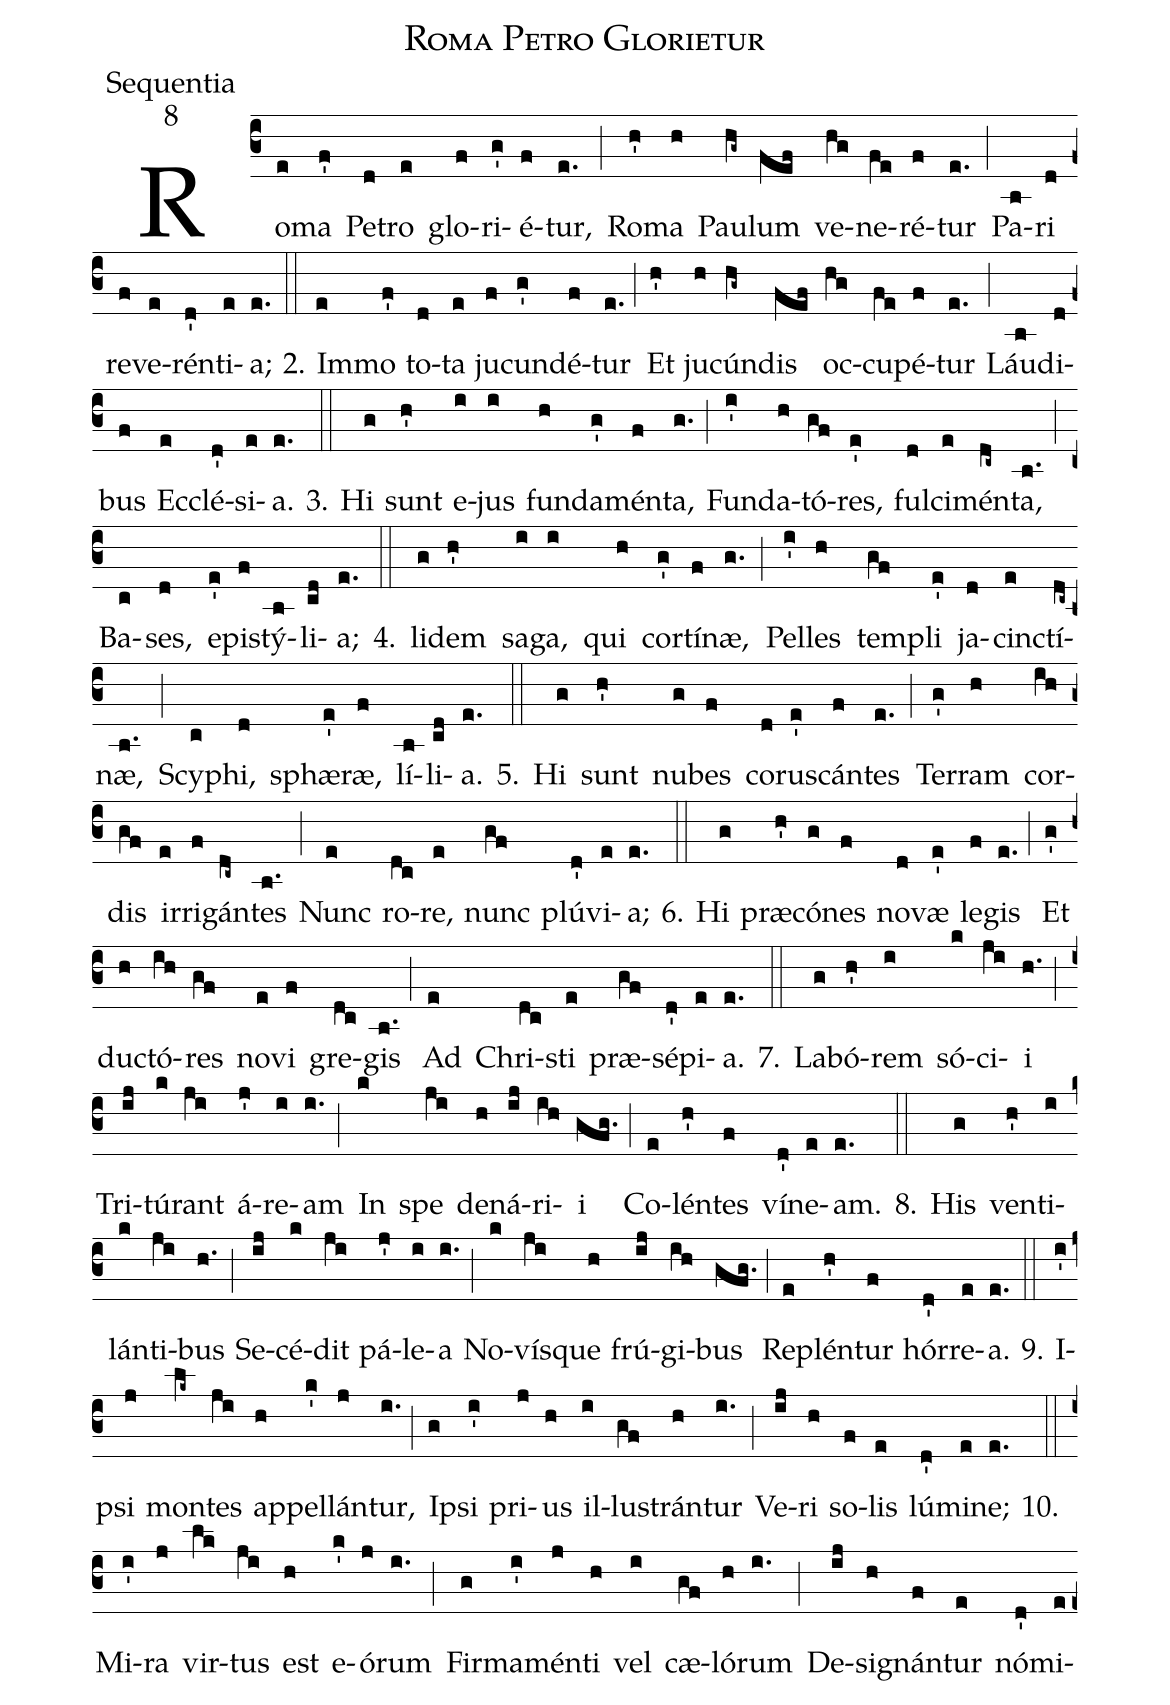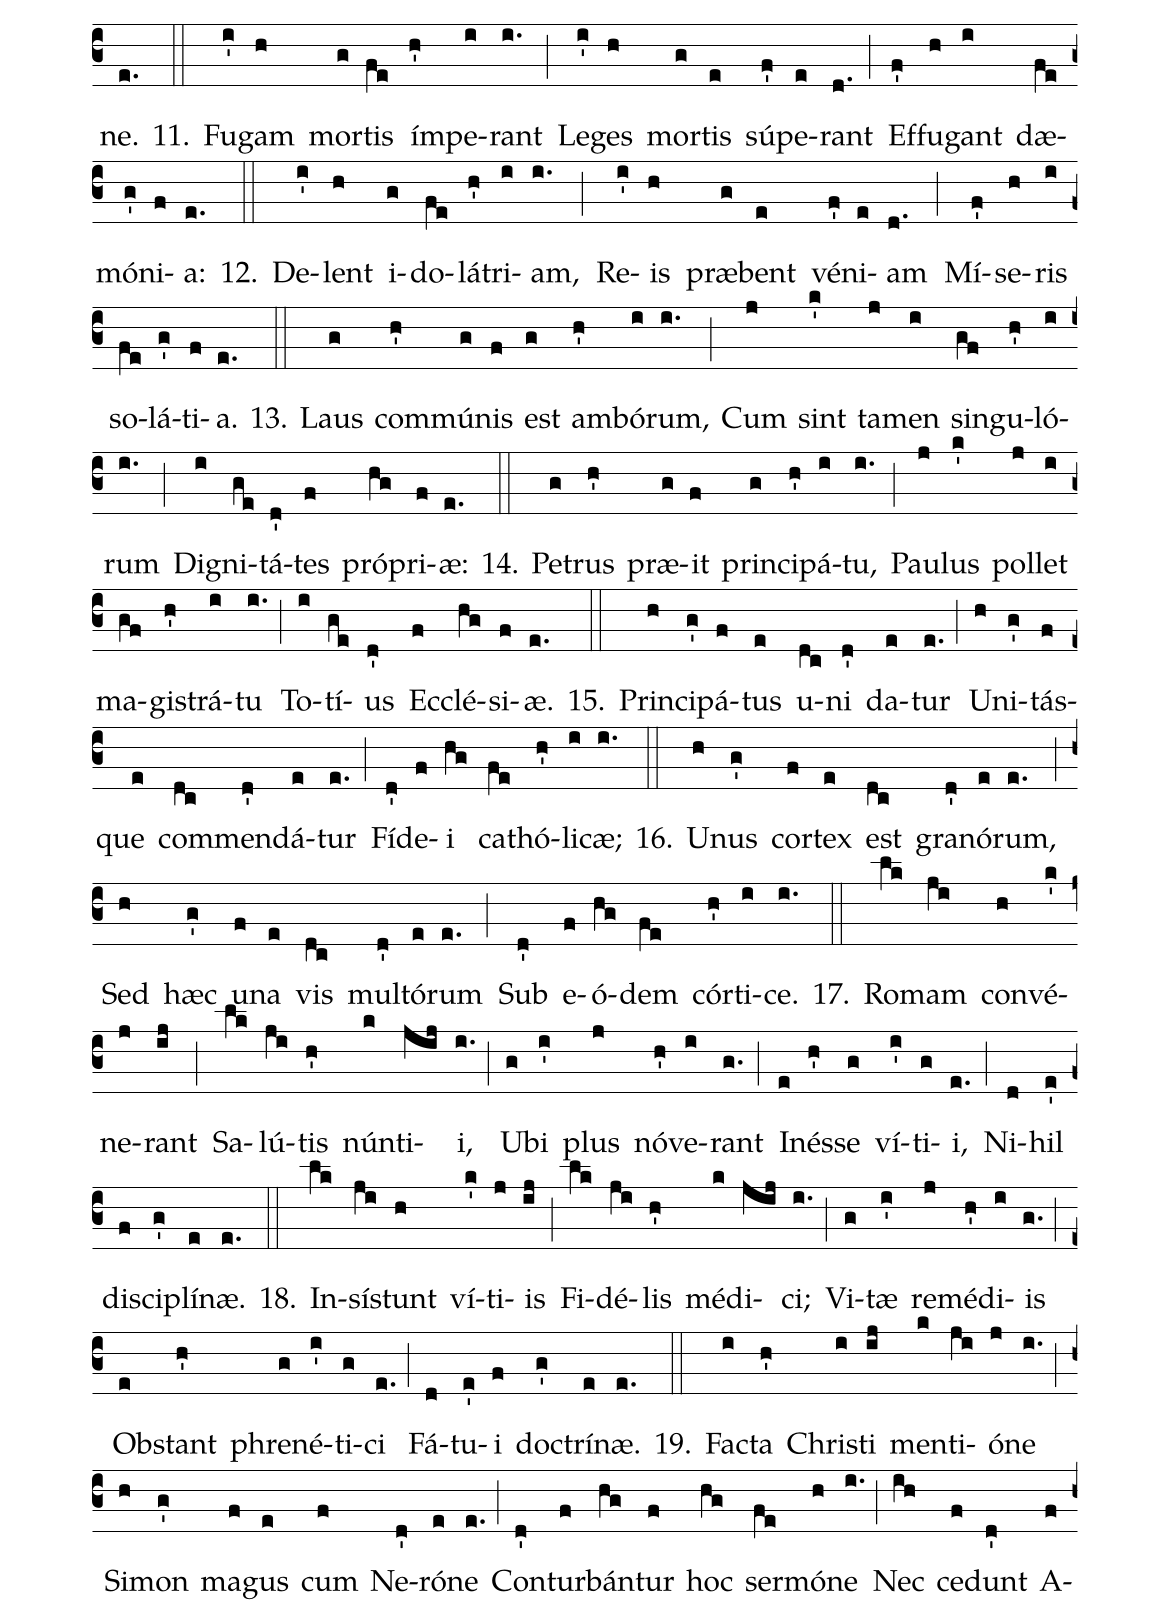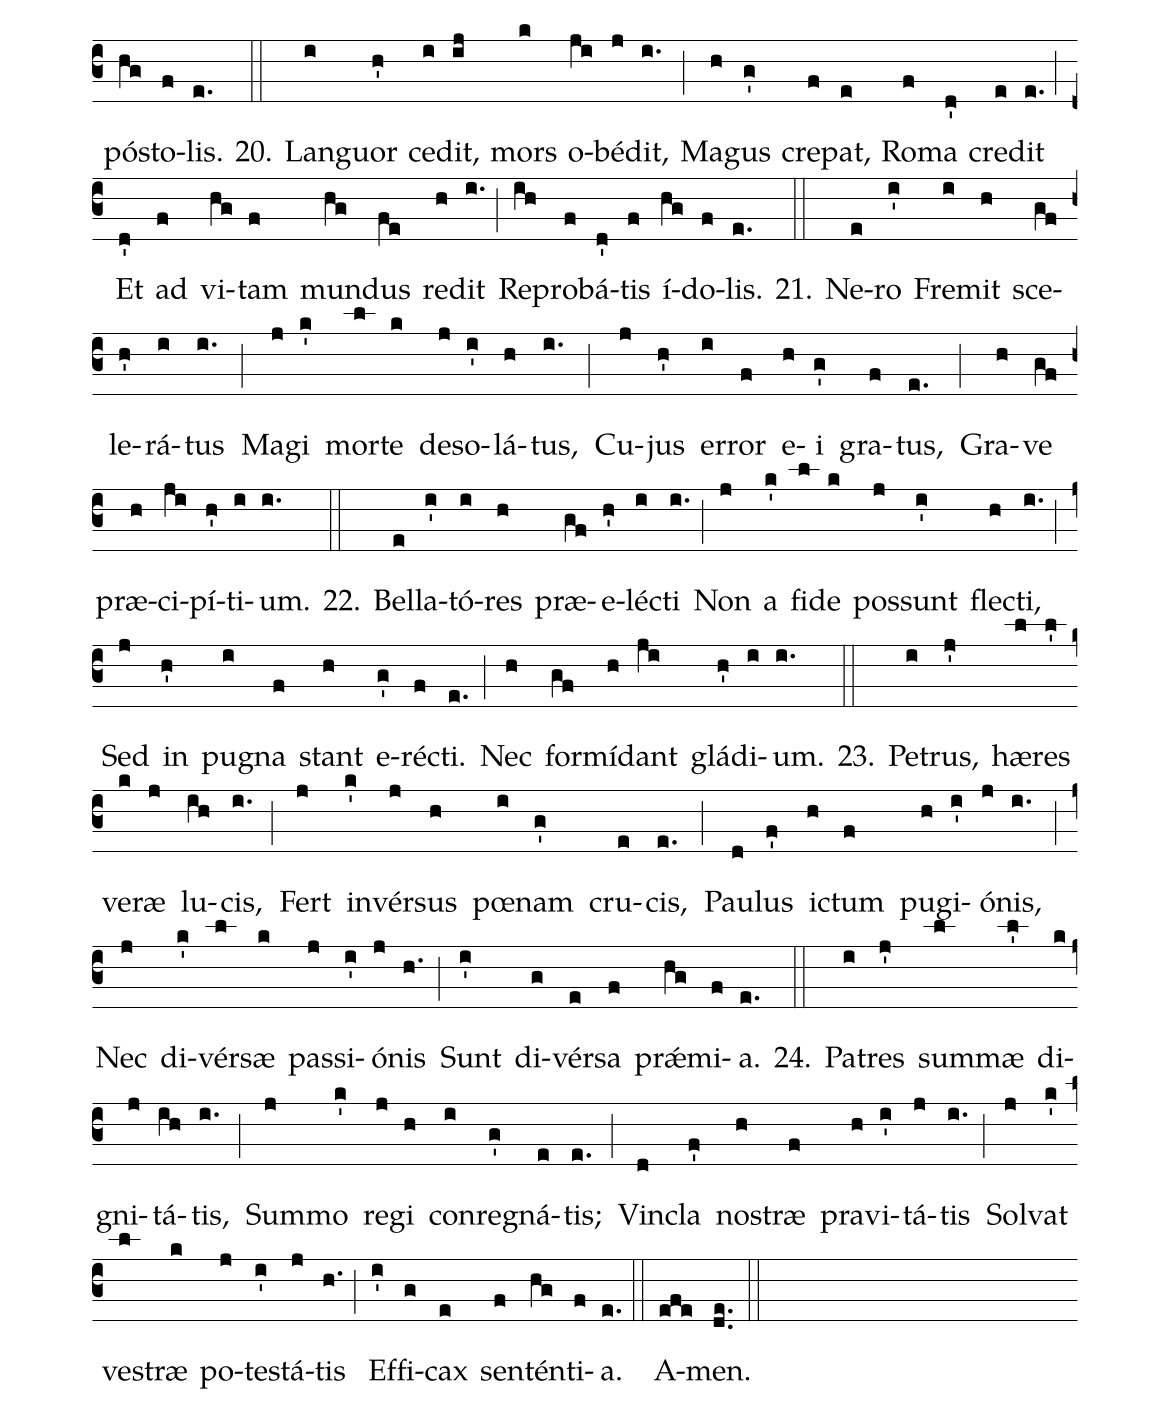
name:Roma Petro Glorietur;
office-part:Sequentia;
mode:8;
%%
(c3) Ro(e)ma(f') Pe(d)tro(e) glo(f)ri(g')é(f)tur,(e.) (;)
Ro(h')ma(h) Pau(hg~)lum(fef) ve(hg)ne(fe)ré(f)tur(e.) (;)
Pa(b)ri(d) re(f)ve(e)rén(d')ti(e)a;(e.)
2.(::) Im(e)mo(f') to(d)ta(e) ju(f)cun(g')dé(f)tur(e.) (;)
Et(h') ju(h)cún(hg~)dis(fef) oc(hg)cu(fe)pé(f)tur(e.) (;)
Láu(b)di(d)bus(f) Ec(e)clé(d')si(e)a.(e.)
3.(::) Hi(g) sunt(h') e(i)jus(i) fun(h)da(g')mén(f)ta,(g.) (;)
Fun(i')da(h)tó(gf)res,(e') ful(d)ci(e)mén(dc~)ta,(b.) (;)
Ba(c)ses,(d) e(e')pi(f)stý(b)li(cd)a;(e.)
4.(::) li(g)dem(h') sa(i)ga,(i) qui(h) cor(g')tí(f)næ,(g.) (;)
Pel(i')les(h) tem(gf)pli(e') ja(d)cin(e)ctí(dc~)næ,(b.) (;)
Scy(c)phi,(d) sphæ(e')ræ,(f) lí(b)li(cd)a.(e.)
5.(::) Hi(g) sunt(h') nu(g)bes(f) co(d)ru(e')scán(f)tes(e.) (;)
Ter(g')ram(h) cor(ih)dis(gf) ir(e)ri(f)gán(dc~)tes(b.) (;)
Nunc(e) ro(dc)re,(e) nunc(gf) plú(d')vi(e)a;(e.)
6.(::) Hi(g) præ(h')có(g)nes(f) no(d)væ(e') le(f)gis(e.) (;)
Et(g') du(h)ctó(ih)res(gf) no(e)vi(f) gre(dc)gis(b.) (;)
Ad(e) Chri(dc)sti(e) præ(gf)sé(d')pi(e)a.(e.)
7.(::) La(g)bó(h')rem(i) só(k)ci(ji)i(h.) (;)
Tri(ij)tú(k)rant(ji) á(j')re(i)am(i.) (;)
In(k) spe(ji) de(h)ná(ij)ri(ih)i(gfg.) (;)
Co(e)lén(h')tes(f) ví(d')ne(e)am.(e.)
8.(::) His(g) ven(h')ti(i)lán(k)ti(ji)bus(h.) (;)
Se(ij)cé(k)dit(ji) pá(j')le(i)a(i.) (;)
No(k)vís(ji)que(h) frú(ij)gi(ih)bus(gfg.) (;)
Re(e)plén(h')tur(f) hór(d')re(e)a.(e.)
9.(::) I(i')psi(j) mon(lk~)tes(ji) ap(h)pel(k')lán(j)tur,(i.) (;)
I(g)psi(i') pri(j)us(h) il(i)lu(gf)strán(h)tur(i.) (;)
Ve(ij)ri(h) so(f)lis(e) lú(d')mi(e)ne;(e.)
10.(::) Mi(i')ra(j) vir(lk)tus(ji) est(h) e(k')ó(j)rum(i.) (;)
Fir(g)ma(i')mén(j)ti(h) vel(i) cæ(gf)ló(h)rum(i.) (;)
De(ij)si(h)gnán(f)tur(e) nó(d')mi(e)ne.(e.)
11.(::) Fu(i')gam(h) mor(g)tis(fe) ím(h')pe(i)rant(i.) (;)
Le(i')ges(h) mor(g)tis(e) sú(f')pe(e)rant(d.) (;)
Ef(f')fu(h)gant(i) dæ(fe)mó(g')ni(f)a:(e.)
12.(::) De(i')lent(h) i(g)do(fe)lá(h')tri(i)am,(i.) (;)
Re(i')is(h) præ(g)bent(e) vé(f')ni(e)am(d.) (;)
Mí(f')se(h)ris(i) so(fe)lá(g')ti(f)a.(e.)
13.(::) Laus(g) com(h')mú(g)nis(f) est(g) am(h')bó(i)rum,(i.) (;)
Cum(j) sint(k') ta(j)men(i) sin(gf)gu(h')ló(i)rum(i.) (;)
Di(i)gni(ge)tá(d')tes(f) pró(hg)pri(f)æ:(e.)
14.(::) Pe(g)trus(h') præ(g)it(f) prin(g)ci(h')pá(i)tu,(i.) (;)
Pau(j)lus(k') pol(j)let(i) ma(gf)gi(h')strá(i)tu(i.) (;)
To(i)tí(ge)us(d') Ec(f)clé(hg)si(f)æ.(e.)
15.(::) Prin(h)ci(g')pá(f)tus(e) u(dc)ni(d') da(e)tur(e.) (;)
U(h)ni(g')tás(f)que(e) com(dc)men(d')dá(e)tur(e.) (;)
Fí(d')de(f)i(hg) ca(fe)thó(h')li(i)cæ;(i.)
16.(::) U(h)nus(g') cor(f)tex(e) est(dc) gra(d')nó(e)rum,(e.) (;)
Sed(h) hæc(g') u(f)na(e) vis(dc) mul(d')tó(e)rum(e.) (;)
Sub(d') e(f)ó(hg)dem(fe) cór(h')ti(i)ce.(i.)
17.(::) Ro(lk)mam(ji) con(h)vé(k')ne(j)rant(ij) (;)
Sa(lk)lú(ji)tis(h') nún(k)ti(jij)i,(i.) (;)
U(g)bi(i') plus(j) nó(h')ve(i)rant(g.) (;)
I(e)nés(h')se(g) ví(i')ti(g)i,(e.) (;)
Ni(d)hil(e') di(f)sci(g')plí(e)næ.(e.)
18.(::) In(lk)sí(ji)stunt(h) ví(k')ti(j)is(ij) (;)
Fi(lk)dé(ji)lis(h') mé(k)di(jij)ci;(i.) (;)
Vi(g)tæ(i') re(j)mé(h')di(i)is(g.) (;)
Ob(e)stant(h') phre(g)né(i')ti(g)ci(e.) (;)
Fá(d)tu(e')i(f) do(g')ctrí(e)næ.(e.)
19.(::) Fa(i)cta(h') Chri(i)sti(ij) men(k)ti(ji)ó(j)ne(i.) (;)
Si(h)mon(g') ma(f)gus(e) cum(f) Ne(d')ró(e)ne(e.) (;)
Con(d')tur(f)bán(hg)tur(f) hoc(hg) ser(fe)mó(h)ne(i.) (;)
Nec(ih) ce(f)dunt(d') A(f)pó(hg)sto(f)lis.(e.)
20.(::) Lan(i)guor(h') ce(i)dit,(ij) mors(k) o(ji)bé(j)dit,(i.) (;)
Ma(h)gus(g') cre(f)pat,(e) Ro(f)ma(d') cre(e)dit(e.) (;)
Et(d') ad(f) vi(hg)tam(f) mun(hg)dus(fe) re(h)dit(i.) (;)
Re(ih)pro(f)bá(d')tis(f) í(hg)do(f)lis.(e.)
21.(::) Ne(e)ro(i') Fre(i)mit(h) sce(gf)le(h')rá(i)tus(i.) (;)
Ma(j)gi(k') mor(l)te(k) de(j)so(i')lá(h)tus,(i.) (;)
Cu(j)jus(h') er(i)ror(f) e(h)i(g') gra(f)tus,(e.) (;)
Gra(h)ve(gf) præ(h)ci(ji)pí(h')ti(i)um.(i.)
22.(::) Bel(e)la(i')tó(i)res(h) præ(gf)e(h')lé(i)cti(i.) (;)
Non(j) a(k') fi(l)de(k) pos(j)sunt(i') fle(h)cti,(i.) (;)
Sed(j) in(h') pu(i)gna(f) stant(h) e(g')ré(f)cti.(e.) (;)
Nec(h) for(gf)mí(h)dant(ji) glá(h')di(i)um.(i.)
23.(::) Pe(i)trus,(j') hæ(l)res(l') ve(k)ræ(j) lu(ih)cis,(i.) (;)
Fert(j) in(k')vér(j)sus(h) pœ(i)nam(g') cru(e)cis,(e.) (;)
Pau(d)lus(f') i(h)ctum(f) pu(h)gi(i')ó(j)nis,(i.) (;)
Nec(j) di(k')vér(l)sæ(k) pas(j)si(i')ó(j)nis(h.) (;)
Sunt(i') di(g)vér(e)sa(f) prǽ(hg)mi(f)a.(e.)
24.(::) Pa(i)tres(j') sum(l)mæ(l') di(k)gni(j)tá(ih)tis,(i.) (;)
Sum(j)mo(k') re(j)gi(h) con(i)re(g')gná(e)tis;(e.) (;)
Vin(d)cla(f') no(h)stræ(f) pra(h)vi(i')tá(j)tis(i.) (;)
Sol(j)vat(k') ve(l)stræ(k) po(j)te(i')stá(j)tis(h.) (;)
Ef(i')fi(g)cax(e) sen(f)tén(hg)ti(f)a.(e.) (::)
A(efe)men.(de..) (::)
